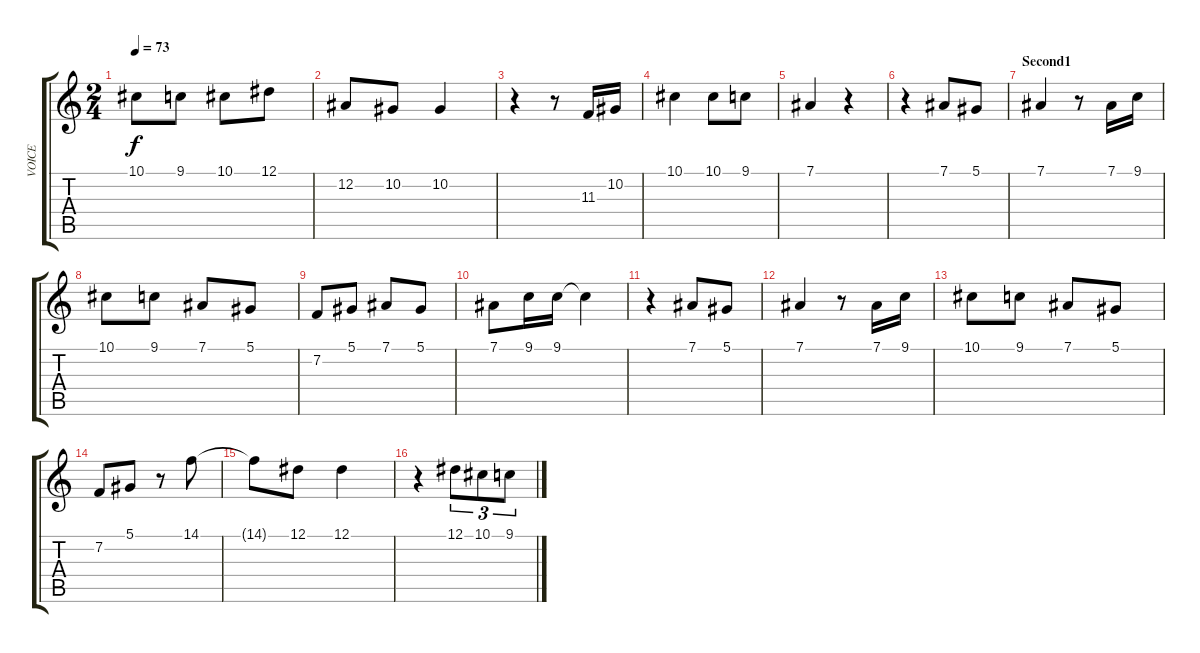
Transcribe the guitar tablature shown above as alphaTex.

\track ("VOICE" "VOICE") {instrument synthvoice}
\staff {score tabs}
\tuning (Eb4 Bb3 Gb3 Db3 Ab2 Eb2) {hide}
\ts (2 4)
\tempo 73
\clef g2
\ks c
10.1.8{dy f} 9.1.8 10.1.8 12.1.8 |
12.2.8 10.2.8 10.2.4 |
r.4 r.8 11.3.16 10.2.16 |
10.1.4 10.1.8 9.1.8 |
7.1.4 r.4 |
r.4 7.1.8 5.1.8 |
\section ("" "Second1")
7.1.4 r.8 7.1.16 9.1.16 |
10.1.8 9.1.8 7.1.8 5.1.8 |
7.2.8 5.1.8 7.1.8 5.1.8 |
7.1.8 9.1.16 9.1.16 9.1{t}.4 |
r.4 7.1.8 5.1.8 |
7.1.4 r.8 7.1.16 9.1.16 |
10.1.8 9.1.8 7.1.8 5.1.8 |
7.2.8 5.1.8 r.8 14.1.8 |
14.1{t}.8 12.1.8 12.1.4 |
r.4 12.1.8{tu (3 2)} 10.1.8{tu (3 2)} 9.1.8{tu (3 2)}
